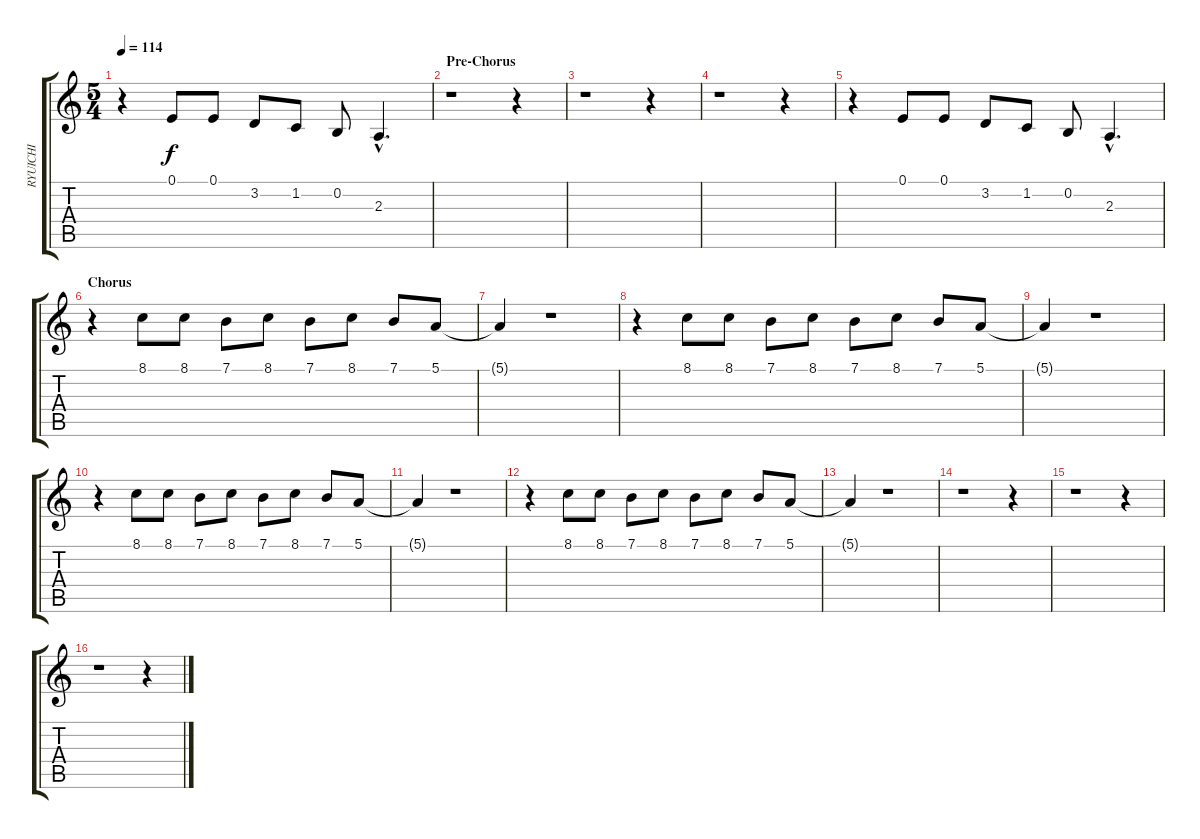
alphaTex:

\track ("RYUICHI" "RYUICHI") {instrument altosax}
\staff {score tabs}
\tuning (E4 B3 G3 D3 A2 E2) {hide}
\ts (5 4)
\tempo 114
\clef g2
\ks c
r.4{dy f} 0.1.8 0.1.8 3.2.8 1.2.8 0.2.8 2.3{hac}.4{d} |
\section ("" "Pre-Chorus")
r.1 r.4 |
r.1 r.4 |
r.1 r.4 |
r.4 0.1.8 0.1.8 3.2.8 1.2.8 0.2.8 2.3{hac}.4{d} |
\section ("" "Chorus")
r.4 8.1.8 8.1.8 7.1.8 8.1.8 7.1.8 8.1.8 7.1.8 5.1.8 |
5.1{t}.4 r.1 |
r.4 8.1.8 8.1.8 7.1.8 8.1.8 7.1.8 8.1.8 7.1.8 5.1.8 |
5.1{t}.4 r.1 |
r.4 8.1.8 8.1.8 7.1.8 8.1.8 7.1.8 8.1.8 7.1.8 5.1.8 |
5.1{t}.4 r.1 |
r.4 8.1.8 8.1.8 7.1.8 8.1.8 7.1.8 8.1.8 7.1.8 5.1.8 |
5.1{t}.4 r.1 |
r.1 r.4 |
r.1 r.4 |
r.1 r.4
